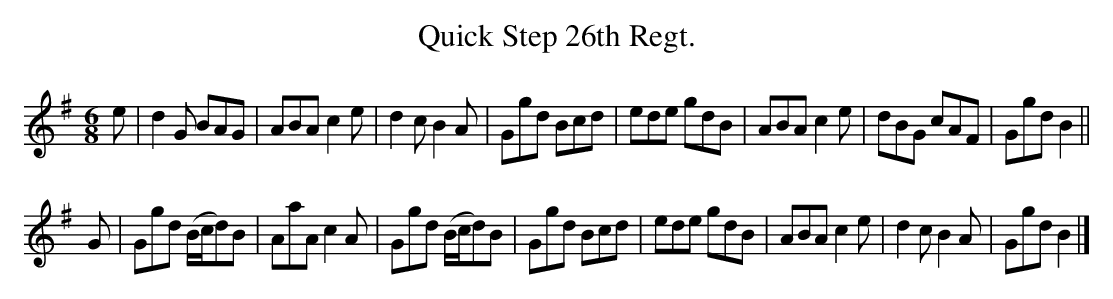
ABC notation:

X:1
T:Quick Step 26th Regt.
M:6/8
K:G major
e|\
d2G BAG| ABA c2e| d2c B2A| Ggd Bcd| \
ede gdB| ABA c2e| dBG cAF| Ggd B2 ||
G|\
Ggd (B/c/d)B| AaA c2A| Ggd (B/c/d)B| Ggd Bcd|\
ede gdB| ABA c2e| d2c B2A| Ggd B2|]
